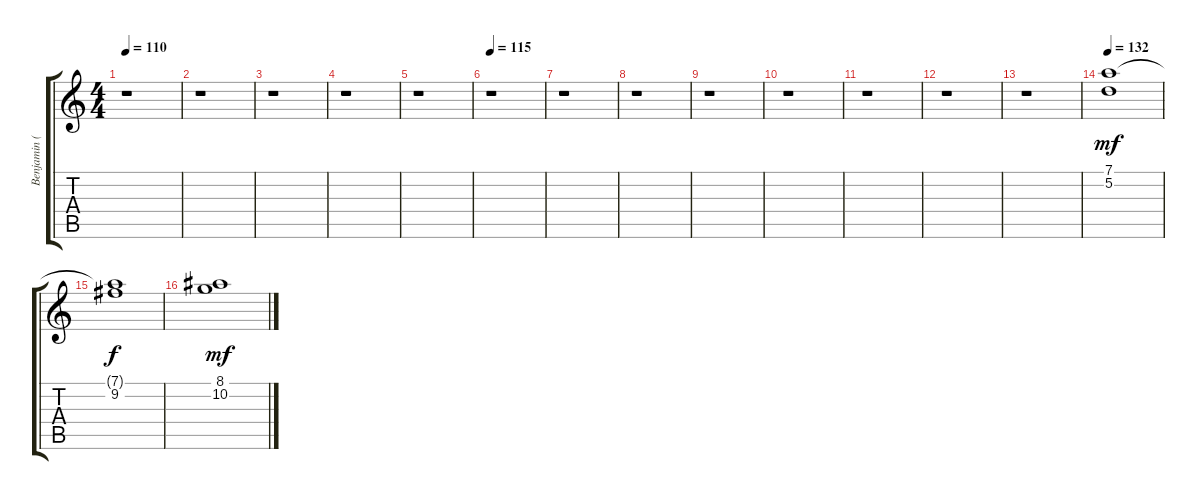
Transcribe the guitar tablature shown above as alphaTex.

\track ("Benjamin (KeybHigh)" "Benjamin (") {instrument churchorgan}
\staff {score tabs}
\tuning (D5 A4 F4 C4 G3 D3) {hide}
\ts (4 4)
\tempo 110
\clef g2
\ks c
r.1{dy f} |
r.1 |
r.1 |
r.1 |
r.1 |
\tempo 115
r.1 |
r.1 |
r.1 |
r.1 |
r.1 |
r.1 |
r.1 |
r.1 |
\tempo 132
(7.1 5.2).1{dy mf} |
(7.1{t} 9.2).1{dy f} |
(8.1 10.2).1{dy mf}
